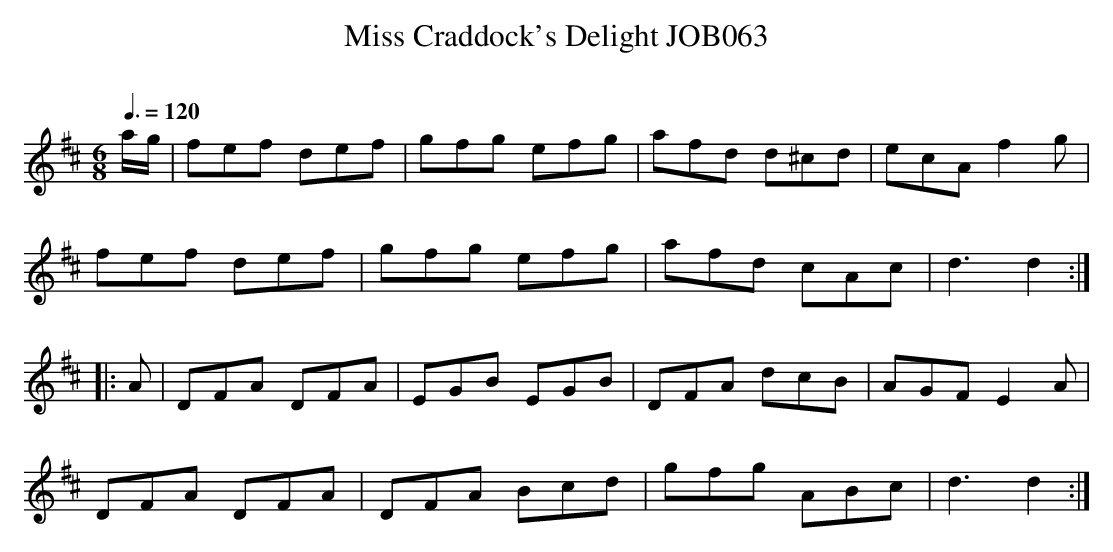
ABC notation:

X:1
T:Miss Craddock's Delight JOB063
M:6/8
L:1/8
O:
Q:3/8=120
K:D
a/g/|fef def|gfg efg|afd d^cd|ecA f2g|
fef def|gfg efg|afd cAc|d3 d2:|
|:A|DFA DFA|EGB EGB|DFA dcB|AGF E2A|
DFA DFA|DFA Bcd|gfg ABc|d3 d2:|
